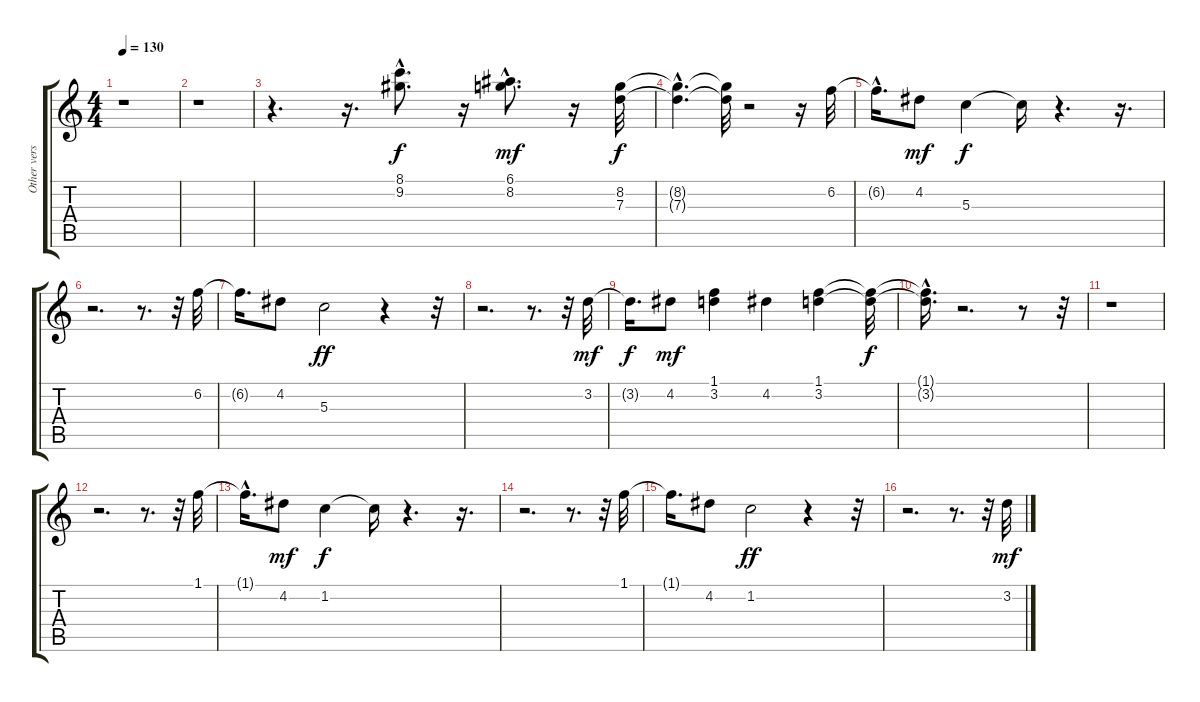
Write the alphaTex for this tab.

\track ("Other versions, included commercial," "Other vers") {instrument electricguitarjazz}
\staff {score tabs}
\tuning (E4 B3 G3 D3 A2 E2) {hide}
\ts (4 4)
\tempo 130
\clef g2
\ks c
r.1{dy f} |
r.1 |
r.4{d} r.16{d} (8.1{hac} 9.2{hac}).8{d} r.16 (6.1{hac} 8.2{hac}).8{d dy mf} r.16 (8.2 7.3).32{dy f} |
(8.2{hac t} 7.3{hac t}).4{d} (8.2{t} 7.3{t}).32 r.2 r.16 6.2.32 |
6.2{hac t}.16{d} 4.2.8{dy mf} 5.3.4{dy f} 5.3{t}.16 r.4{d} r.16{d} |
r.2{d} r.8{d} r.32 6.2.32 |
6.2{t}.16{d} 4.2.8 5.3.2{dy ff} r.4 r.32 |
r.2{d} r.8{d} r.32 3.2.32{dy mf} |
3.2{t}.16{d dy f} 4.2.8{dy mf} (1.1 3.2).4 4.2.4 (1.1 3.2).4 (1.1{t} 3.2{t}).32{dy f} |
(1.1{hac t} 3.2{hac t}).16{d} r.2{d} r.8 r.32 |
r.1 |
r.2{d} r.8{d} r.32 1.1.32 |
1.1{hac t}.16{d} 4.2.8{dy mf} 1.2.4{dy f} 1.2{t}.16 r.4{d} r.16{d} |
r.2{d} r.8{d} r.32 1.1.32 |
1.1{t}.16{d} 4.2.8 1.2.2{dy ff} r.4 r.32 |
r.2{d} r.8{d} r.32 3.2.32{dy mf}
